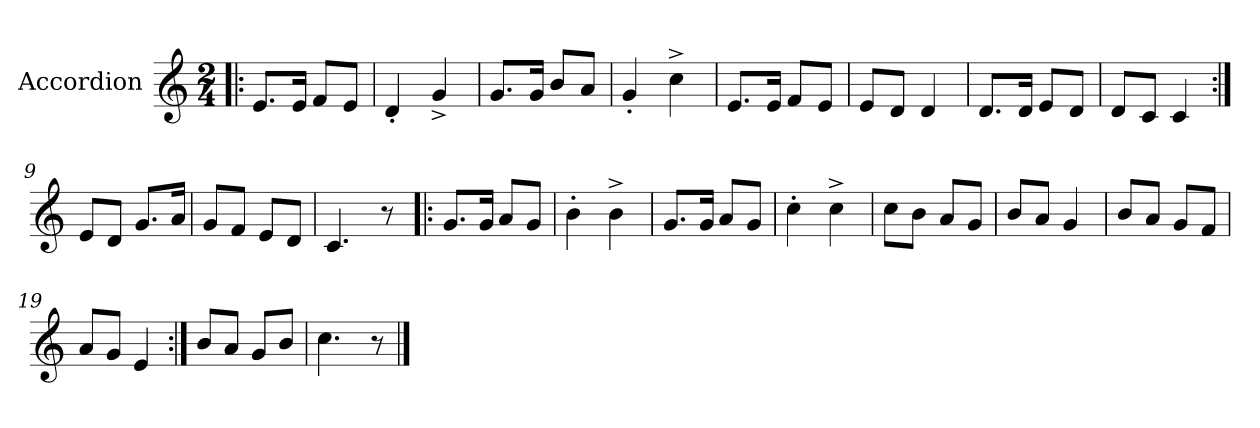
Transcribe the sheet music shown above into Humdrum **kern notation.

**kern
*part1
*staff1
*I"Accordion
*I'Acc
*clefG2
*ITrd-2c-3
*k[b-e-a-]
*M2/4
=1!|:
8.g/L
16g/Jk
8a-/L
8g/J
=2
4f'/
4b-^/
=3
8.b-/L
16b-/Jk
8dd/L
8cc/J
=4
4b-'/
4ee-^\
=5
8.g/L
16g/Jk
8a-/L
8g/J
=6
8g/L
8f/J
4f/
=7
8.f/L
16f/Jk
8g/L
8f/J
=8
8f/L
8e-/J
4e-/
=9:|!
8g/L
8f/J
8.b-/L
16cc/Jk
=10
8b-/L
8a-/J
8g/L
8f/J
=11
4.e-/
8r
!!LO:LB:g=z
=12!|:
8.b-/L
16b-/Jk
8cc/L
8b-/J
=13
4dd'\
4dd^\
=14
8.b-/L
16b-/Jk
8cc/L
8b-/J
=15
4ee-'\
4ee-^\
=16
8ee-\L
8dd\J
8cc/L
8b-/J
=17
8dd/L
8cc/J
4b-/
=18
8dd/L
8cc/J
8b-/L
8a-/J
=19
8cc/L
8b-/J
4g/
=20:|!
8dd/L
8cc/J
8b-/L
8dd/J
=21
4.ee-\
8r
==
*-
